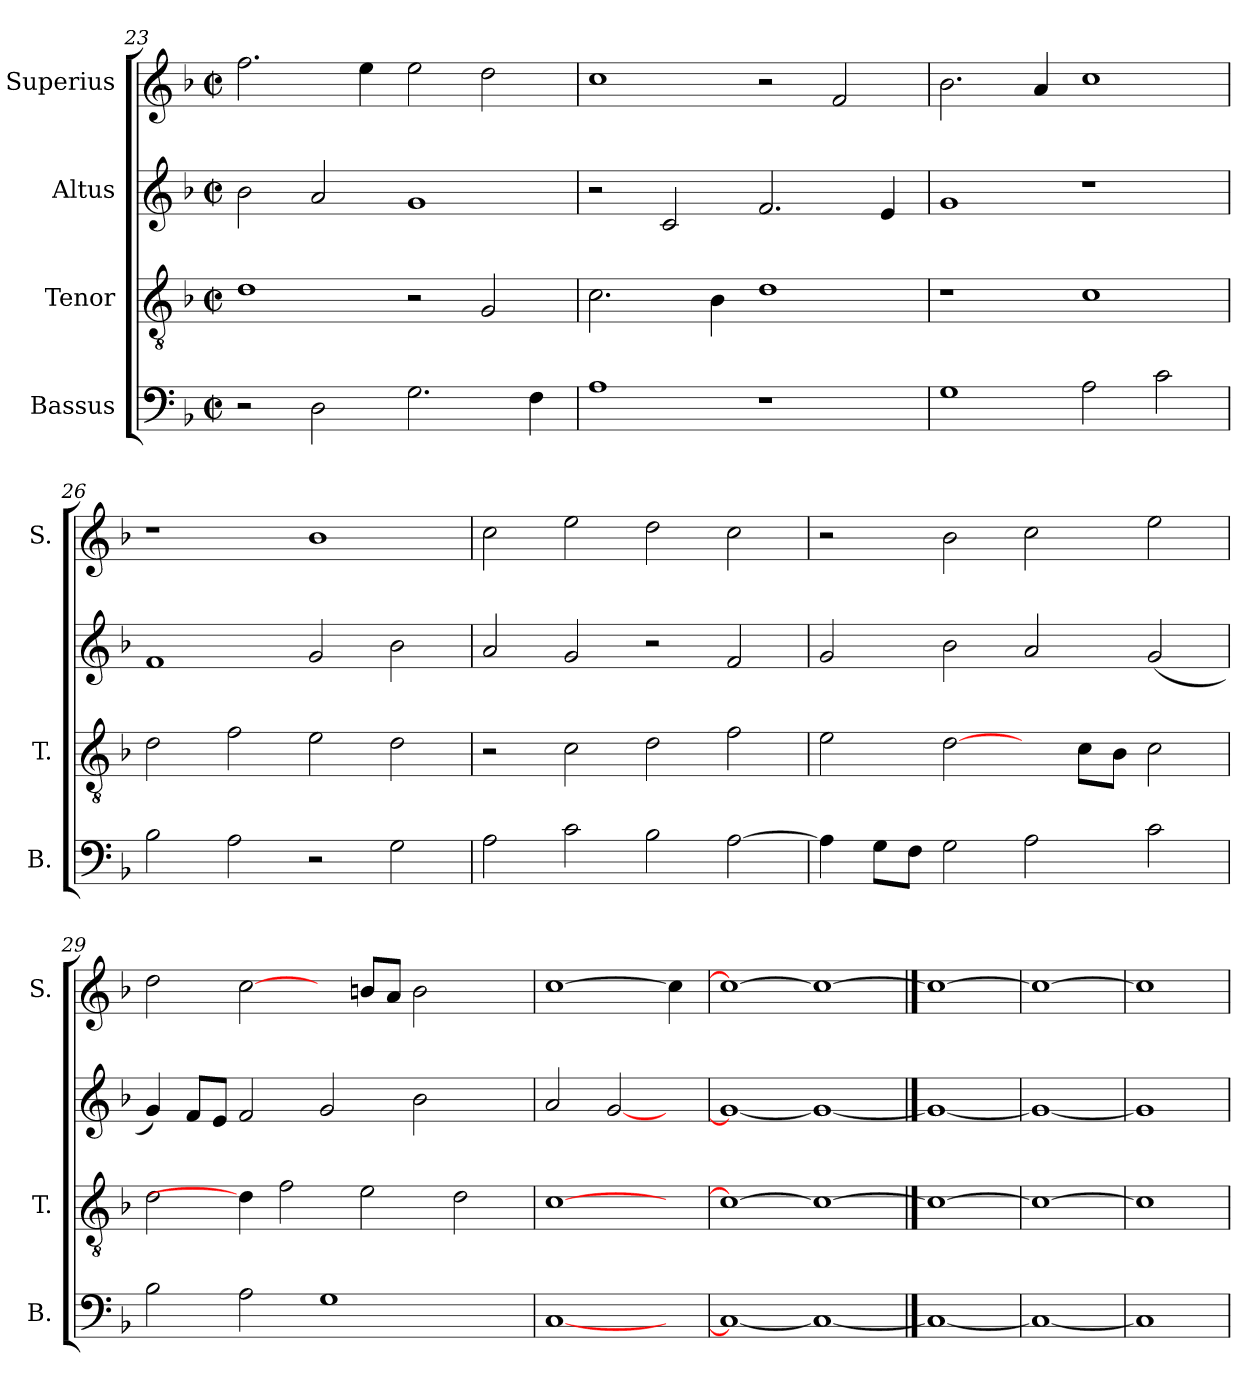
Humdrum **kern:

**kern	**kern	**kern	**kern
*part4	*part3	*part2	*part1
*staff4	*staff3	*staff2	*staff1
*I"Bassus	*I"Tenor	*I"Altus	*I"Superius
*I'B.	*I'T.	*	*I'S.
*clefF4	*clefGv2	*clefG2	*clefG2
*	*ITrd7c12	*	*
*k[b-]	*k[b-]	*k[b-]	*k[b-]
*F:	*F:	*F:	*F:
*M2/2	*M2/2	*M2/2	*M2/2
*met(c|)	*met(c|)	*met(c|)	*met(c|)
=23	=23	=23	=23
2r	1Di	2b-i\	2.ffi\
2Di\	.	2ai/	.
.	.	.	4eei\
2.Gi\	2r	1gi	2eei\
.	2GGi/	.	2ddi\
4Fi\	.	.	.
=24	=24	=24	=24
1Ai	2.Ci\	2r	1cci
.	.	2ci/	.
.	4BB-i\	.	.
1r	1Di	2.fi/	2r
.	.	.	2fi/
.	.	4ei/	.
=25	=25	=25	=25
1Gi	1r	1gi	2.b-i\
.	.	.	4ai/
2Ai\	1Ci	1r	1cci
2ci\	.	.	.
!!LO:LB:g=z
=26	=26	=26	=26
2B-i\	2Di\	1fi	1r
2Ai\	2Fi\	.	.
2r	2Ei\	2gi/	1b-i
2Gi\	2Di\	2b-i\	.
=27	=27	=27	=27
2Ai\	2r	2ai/	2cci\
2ci\	2Ci\	2gi/	2eei\
2B-i\	2Di\	2r	2ddi\
[>2Ai\	2Fi\	2fi/	2cci\
=28	=28	=28	=28
4Ai\]	2Ei\	2gi/	2r
8Gi\L	.	.	.
8Fi\J	.	.	.
2Gi\	[2Di\	2b-i\	2b-i\
2Ai\	4ryy	2ai/	2cci\
.	8Ci\L	.	.
.	8BB-i\J	.	.
2ci\	2Ci\	(2gi/	2eei\
!!LO:PB:g=z
=29	=29	=29	=29
2B-i\	2Di\	4gi/)	2ddi\
.	.	8fi/L	.
.	.	8ei/J	.
2Ai\	4Di\]	2fi/	[2cci\
.	2Fi\	.	.
1Gi	.	2gi/	4ryy
.	2Ei\	.	8bni/L
.	.	.	8ai/J
.	.	2b-i\	2bi\
.	2Di\	.	.
4ryy	.	4ryy	4ryy
=30	=30	=30	=30
[<1Ci	[>1Ci	2ai/	[>1cci
.	.	[<2gi	.
4ryy	4ryy	4ryy	4cci\]
=31	=31	=31	=31
1Ci_<	1Ci_>	1gi_<	1cci_>
1Ci_	1Ci_	1gi_	1cci_
==32	==32	==32	==32
1Ci_	1Ci_	1gi_	1cci_
=33	=33	=33	=33
1Ci_	1Ci_	1gi_	1cci_
=34	=34	=34	=34
1Ci]	1Ci]	1gi]	1cci]
=	=	=	=
*-	*-	*-	*-
